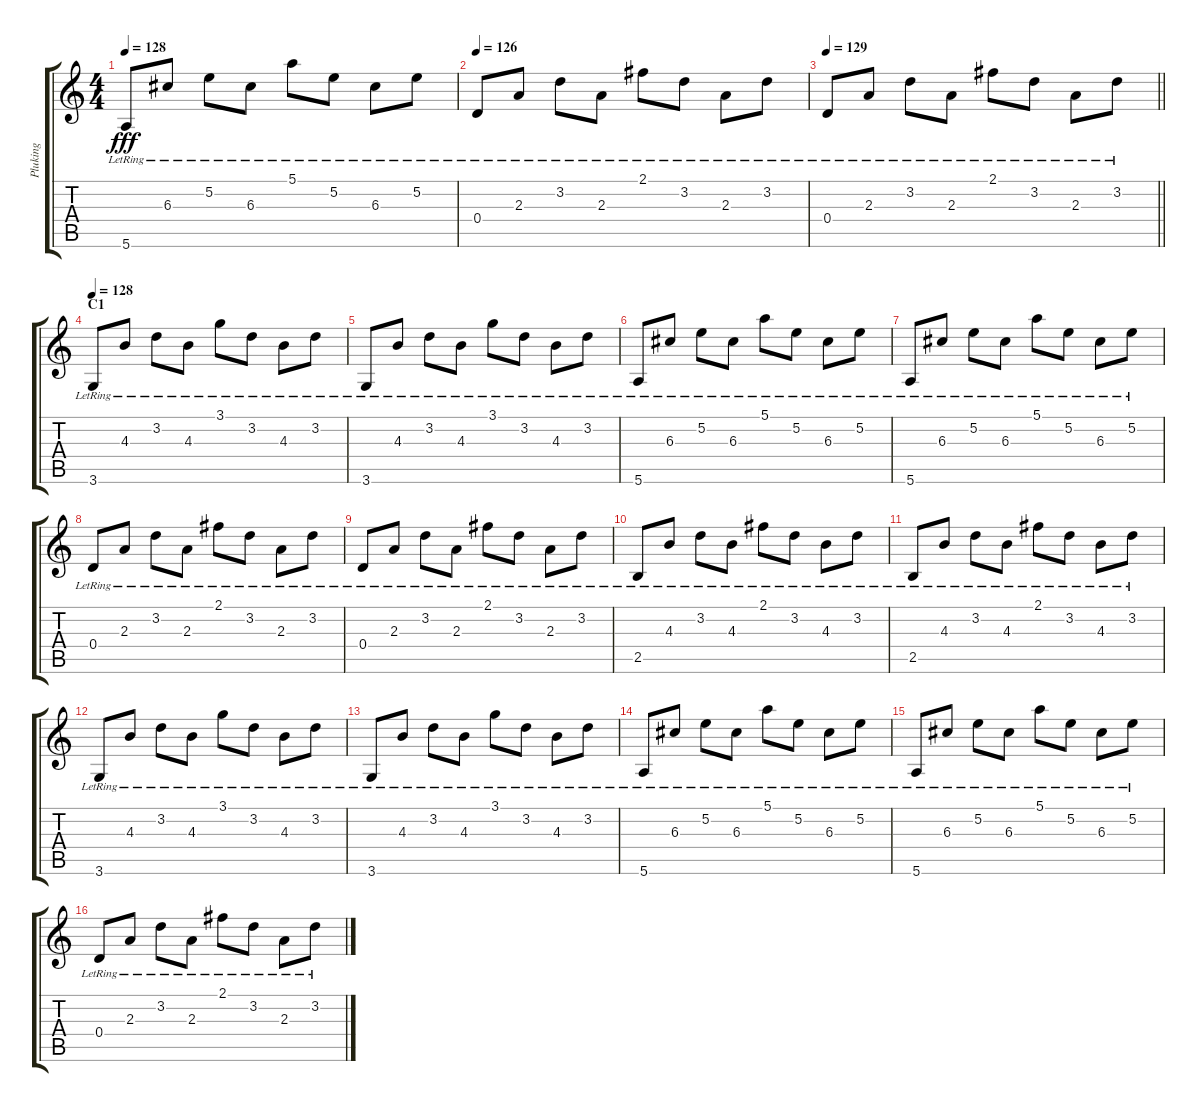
\track ("Pluking" "Pluking") {instrument electricguitarclean}
\staff {score tabs}
\tuning (E4 B3 G3 D3 A2 E2) {hide}
\ts (4 4)
\tempo 128
\clef g2
\ks c
5.6{lr}.8{dy fff} 6.3{lr}.8 5.2{lr}.8 6.3{lr}.8 5.1{lr}.8 5.2{lr}.8 6.3{lr}.8 5.2{lr}.8 |
\tempo 126
0.4{lr}.8 2.3{lr}.8 3.2{lr}.8 2.3{lr}.8 2.1{lr}.8 3.2{lr}.8 2.3{lr}.8 3.2{lr}.8 |
\tempo 129
\barLineRight lightlight
0.4{lr}.8 2.3{lr}.8 3.2{lr}.8 2.3{lr}.8 2.1{lr}.8 3.2{lr}.8 2.3{lr}.8 3.2{lr}.8 |
\section ("" "C1")
\tempo 128
3.6{lr}.8 4.3{lr}.8 3.2{lr}.8 4.3{lr}.8 3.1{lr}.8 3.2{lr}.8 4.3{lr}.8 3.2{lr}.8 |
3.6{lr}.8 4.3{lr}.8 3.2{lr}.8 4.3{lr}.8 3.1{lr}.8 3.2{lr}.8 4.3{lr}.8 3.2{lr}.8 |
5.6{lr}.8 6.3{lr}.8 5.2{lr}.8 6.3{lr}.8 5.1{lr}.8 5.2{lr}.8 6.3{lr}.8 5.2{lr}.8 |
5.6{lr}.8 6.3{lr}.8 5.2{lr}.8 6.3{lr}.8 5.1{lr}.8 5.2{lr}.8 6.3{lr}.8 5.2{lr}.8 |
0.4{lr}.8 2.3{lr}.8 3.2{lr}.8 2.3{lr}.8 2.1{lr}.8 3.2{lr}.8 2.3{lr}.8 3.2{lr}.8 |
0.4{lr}.8 2.3{lr}.8 3.2{lr}.8 2.3{lr}.8 2.1{lr}.8 3.2{lr}.8 2.3{lr}.8 3.2{lr}.8 |
2.5{lr}.8 4.3{lr}.8 3.2{lr}.8 4.3{lr}.8 2.1{lr}.8 3.2{lr}.8 4.3{lr}.8 3.2{lr}.8 |
2.5{lr}.8 4.3{lr}.8 3.2{lr}.8 4.3{lr}.8 2.1{lr}.8 3.2{lr}.8 4.3{lr}.8 3.2{lr}.8 |
3.6{lr}.8 4.3{lr}.8 3.2{lr}.8 4.3{lr}.8 3.1{lr}.8 3.2{lr}.8 4.3{lr}.8 3.2{lr}.8 |
3.6{lr}.8 4.3{lr}.8 3.2{lr}.8 4.3{lr}.8 3.1{lr}.8 3.2{lr}.8 4.3{lr}.8 3.2{lr}.8 |
5.6{lr}.8 6.3{lr}.8 5.2{lr}.8 6.3{lr}.8 5.1{lr}.8 5.2{lr}.8 6.3{lr}.8 5.2{lr}.8 |
5.6{lr}.8 6.3{lr}.8 5.2{lr}.8 6.3{lr}.8 5.1{lr}.8 5.2{lr}.8 6.3{lr}.8 5.2{lr}.8 |
0.4{lr}.8 2.3{lr}.8 3.2{lr}.8 2.3{lr}.8 2.1{lr}.8 3.2{lr}.8 2.3{lr}.8 3.2{lr}.8
